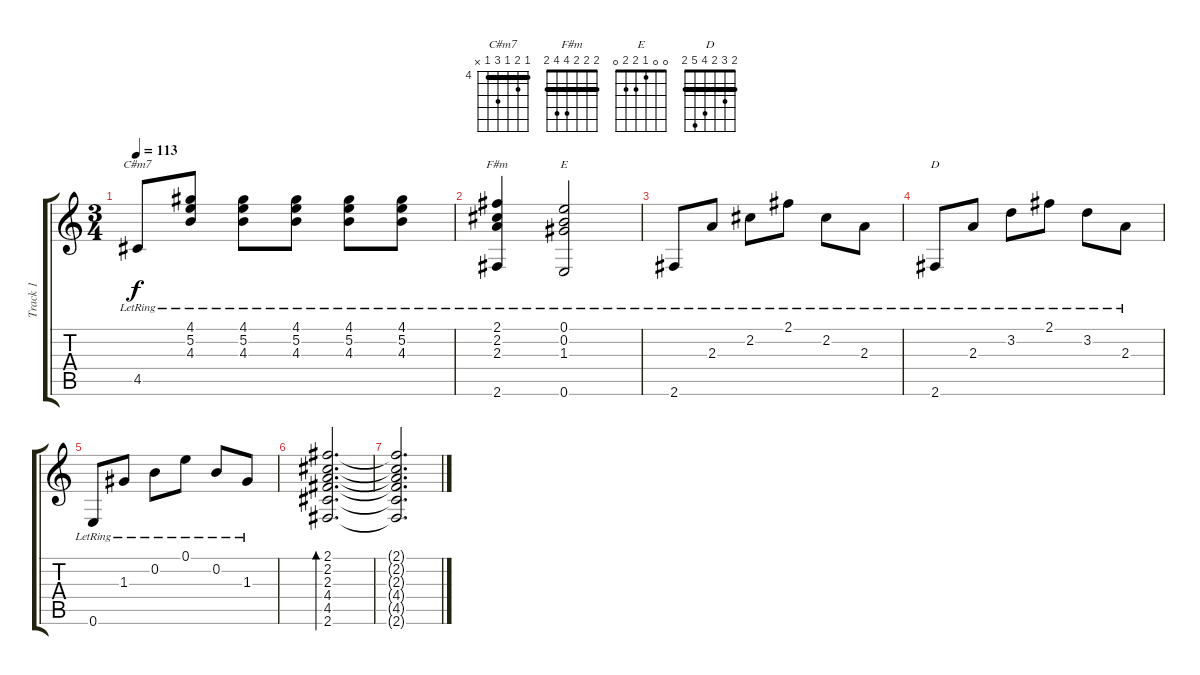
\track ("Track 1" "Track 1") {instrument acousticguitarsteel}
\staff {score tabs}
\tuning (E4 B3 G3 D3 A2 E2) {hide}
\chord ("C#m7" 4 5 4 6 4 x) {firstfret 4 barre 4}
\chord ("F#m" 2 2 2 4 4 2) {barre 2}
\chord ("E" 0 0 1 2 2 0)
\chord ("D" 2 3 2 4 5 2) {barre 2}
\ts (3 4)
\tempo 113
\clef g2
\ks c
4.5{lr}.8{ch "C#m7" dy f} (4.1{lr} 5.2{lr} 4.3{lr}).8 (4.1{lr} 5.2{lr} 4.3{lr}).8 (4.1{lr} 5.2{lr} 4.3{lr}).8 (4.1{lr} 5.2{lr} 4.3{lr}).8 (4.1{lr} 5.2{lr} 4.3{lr}).8 |
(2.1{lr} 2.2{lr} 2.3{lr} 2.6{lr}).4{ch "F#m"} (0.1{lr} 0.2{lr} 1.3{lr} 0.6{lr}).2{ch "E"} |
2.6{lr}.8 2.3{lr}.8 2.2{lr}.8 2.1{lr}.8 2.2{lr}.8 2.3{lr}.8 |
2.6{lr}.8{ch "D"} 2.3{lr}.8 3.2{lr}.8 2.1{lr}.8 3.2{lr}.8 2.3{lr}.8 |
0.6{lr}.8 1.3{lr}.8 0.2{lr}.8 0.1{lr}.8 0.2{lr}.8 1.3{lr}.8 |
(2.1 2.2 2.3 4.4 4.5 2.6).2{d bd 480} |
(2.1{t} 2.2{t} 2.3{t} 4.4{t} 4.5{t} 2.6{t}).2{d}
